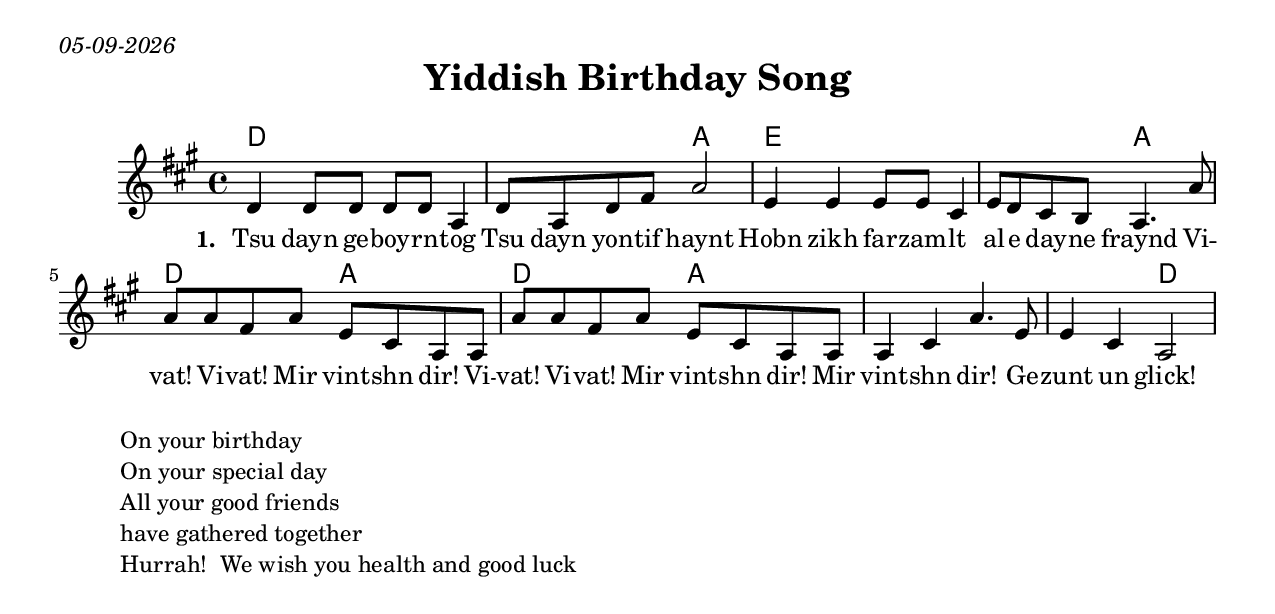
\version "2.18.0"
\include "english.ly"
\paper{
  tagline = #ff
  print-all-headers = ##t
  #(set-paper-size "letter")
}
date = #(strftime "%d-%m-%Y" (localtime (current-time)))

\markup{ \italic{ \date }  }

%\markup{ Got something to say? }

global = {
  \clef treble
  \key a \major
  \time 4/4
  \set Score.markFormatter = #format-mark-box-alphabet
}

%#################################### Melody ########################
%melody =  \transpose c d \relative c' {  %transpose for clarinet
melody = \relative c' {
  \global
   d4 d8 d d d a4
   d8 a d fs a2
   e4 e e8 e cs4|
   e8 d cs b a4. a'8

   a8 a fs a e cs a a
   a'8 a fs a e cs a a
   a4 cs a'4. e8
   e4 cs a2
  }

%################################# Lyrics #####################
\addlyrics{ \set stanza = #"1. "
Tsu dayn ge -- boy -- rn -- tog
Tsu dayn yon -- tif haynt
Hobn zikh far -- zam -- lt al -- e day -- ne fraynd
Vi -- vat! Vi -- vat! Mir vint -- shn dir!
Vi -- vat! Vi -- vat! Mir vint -- shn dir!
Mir vint -- shn dir!
Ge -- zunt un glick!
}
%################################# Chords #######################
harmonies = \chordmode {
 d2*3 a2
 e2*3 a2
  d2 a2
  d2 a2 *4
  d2

}

\score {
  <<
    \new ChordNames {
      \set chordChanges = ##t
      \harmonies
    }
    \new Staff   \melody
  >>
  \header{
    title= "Yiddish Birthday Song"
    subtitle=""
    composer= ""
    instrument =""
    arranger= ""
  }
  \layout{indent = 1.0\cm}
  \midi {
    \tempo 4 = 120

    % \midi { }
  }
}

% more verses:
\markup{}
\markup {
  \fill-line {
    \hspace #0.1 % distance from left margin
    \column {
      \line {
	\column {
	  ""
"On your birthday"
"On your special day"
"All your good friends"
"have gathered together"
"Hurrah!  We wish you health and good luck"
	}
      }
      \hspace #0.2 % vertical distance between verses
      \line {
	\column {
	 ""
	}
      }
    }
    \hspace #0.1  % horiz. distance between columns
    \column {
      \line {
	\column {
	  ""
	}
      }
      \hspace #0.2 % distance between verses
      \line {
	\column {
	 ""
	}
      }
    }
    \hspace #0.1 % distance to right margin
  }
}

%}
